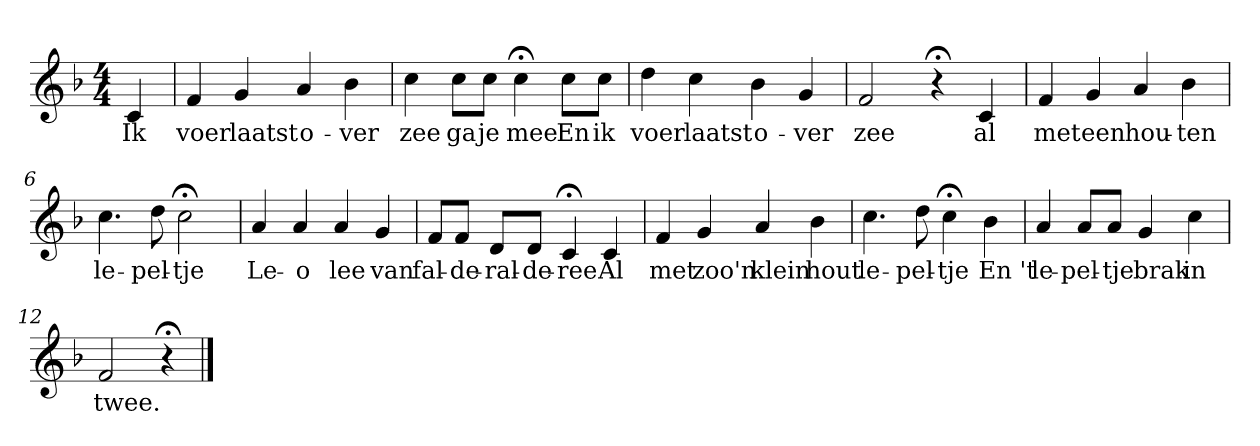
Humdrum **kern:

**kern	**text
*part1	*part1
*staff1	*staff1
*k[b-]	*
*F:	*
*M4/4	*
*MM120	*
=	=
4c	Ik
=1	=1
4f	voer
4g	laatst
4a	o-
4b-	-ver
=2	=2
4cc	zee
8ccL	ga
8ccJ	je
4cc;<	mee
8ccL	En
8ccJ	ik
=3	=3
4dd	voer
4cc	laatst
4b-	o-
4g	-ver
=4	=4
2f	zee
4r;<	.
4c	al
=5	=5
4f	met
4g	een
4a	hou-
4b-	-ten
=6	=6
4.cc	le-
8dd	-pel-
2cc;<	-tje
=7	=7
4a	Le-
4a	-o
4a	lee
4g	van
=8	=8
8fL	fal-
8fJ	-de-
8dL	-ral-
8dJ	-de-
4c;<	-ree
4c	Al
=9	=9
4f	met
4g	zoo'n
4a	klein
4b-	hout
=10	=10
4.cc	le-
8dd	-pel-
4cc;<	-tje
4b-	En 't
=11	=11
4a	le-
8aL	-pel-
8aJ	-tje
4g	brak
4cc	in
=12	=12
2f	twee.
4r;<	.
==	==
*-	*-
